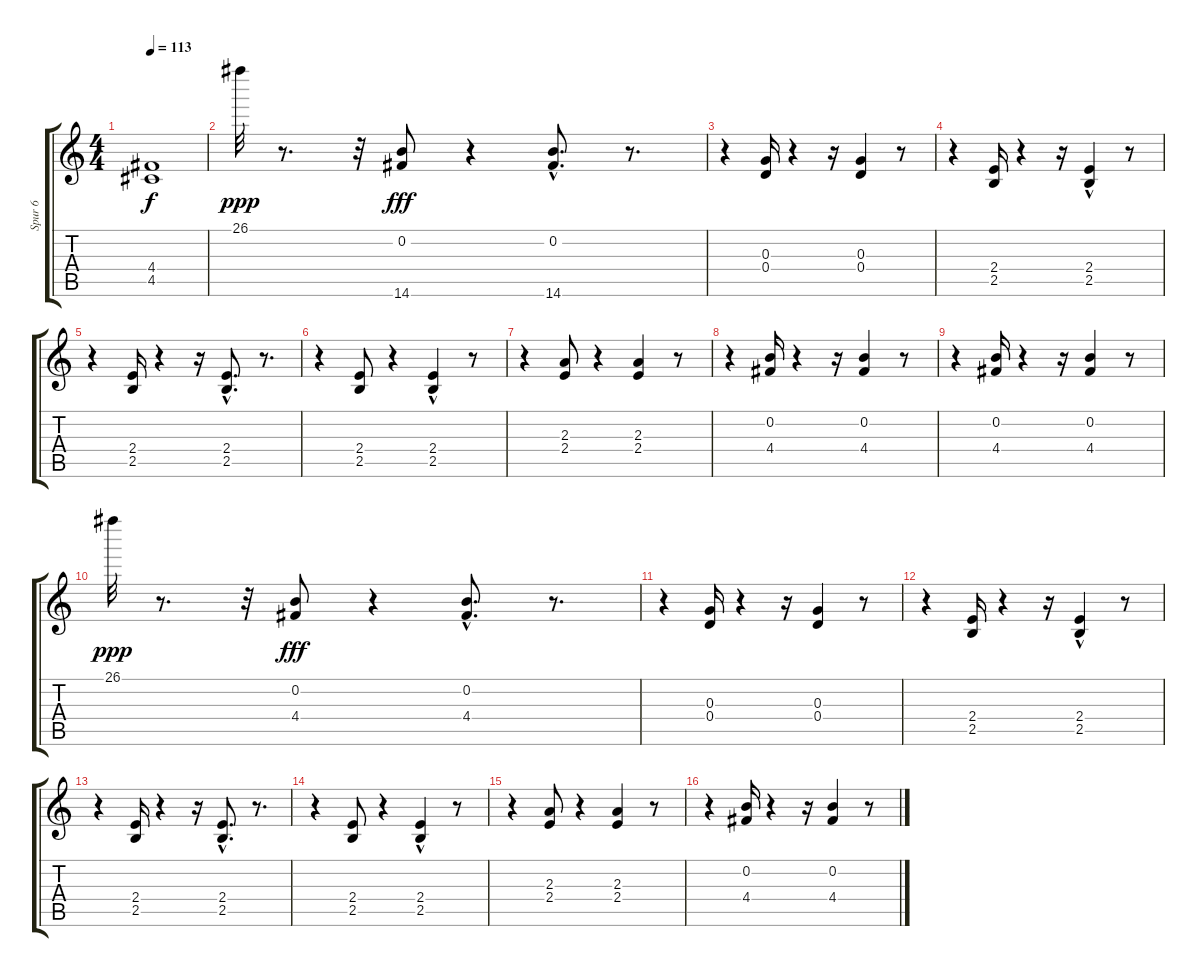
\track ("Spur 6" "Spur 6") {instrument distortionguitar}
\staff {score tabs}
\tuning (E4 B3 G3 D3 A2 E2) {hide}
\ts (4 4)
\tempo 113
\clef g2
\ks c
(4.4{t} 4.5{t}).1{dy f} |
26.1.32{dy ppp} r.8{d} r.32 (0.2 14.6).8{dy fff} r.4 (0.2{hac} 14.6{hac}).8{d} r.8{d} |
r.4 (0.3 0.4).16 r.4 r.16 (0.3 0.4).4 r.8 |
r.4 (2.4 2.5).16 r.4 r.16 (2.4{hac} 2.5).4 r.8 |
r.4 (2.4 2.5).16 r.4 r.16 (2.4{hac} 2.5{hac}).8{d} r.8{d} |
r.4 (2.4 2.5).8 r.4 (2.4{hac} 2.5).4 r.8 |
r.4 (2.3 2.4).8 r.4 (2.3 2.4).4 r.8 |
r.4 (0.2 4.4).16 r.4 r.16 (0.2 4.4).4 r.8 |
r.4 (0.2 4.4).16 r.4 r.16 (0.2 4.4).4 r.8 |
26.1.32{dy ppp} r.8{d} r.32 (0.2 4.4).8{dy fff} r.4 (0.2{hac} 4.4{hac}).8{d} r.8{d} |
r.4 (0.3 0.4).16 r.4 r.16 (0.3 0.4).4 r.8 |
r.4 (2.4 2.5).16 r.4 r.16 (2.4{hac} 2.5).4 r.8 |
r.4 (2.4 2.5).16 r.4 r.16 (2.4{hac} 2.5{hac}).8{d} r.8{d} |
r.4 (2.4 2.5).8 r.4 (2.4{hac} 2.5).4 r.8 |
r.4 (2.3 2.4).8 r.4 (2.3 2.4).4 r.8 |
r.4 (0.2 4.4).16 r.4 r.16 (0.2 4.4).4 r.8
